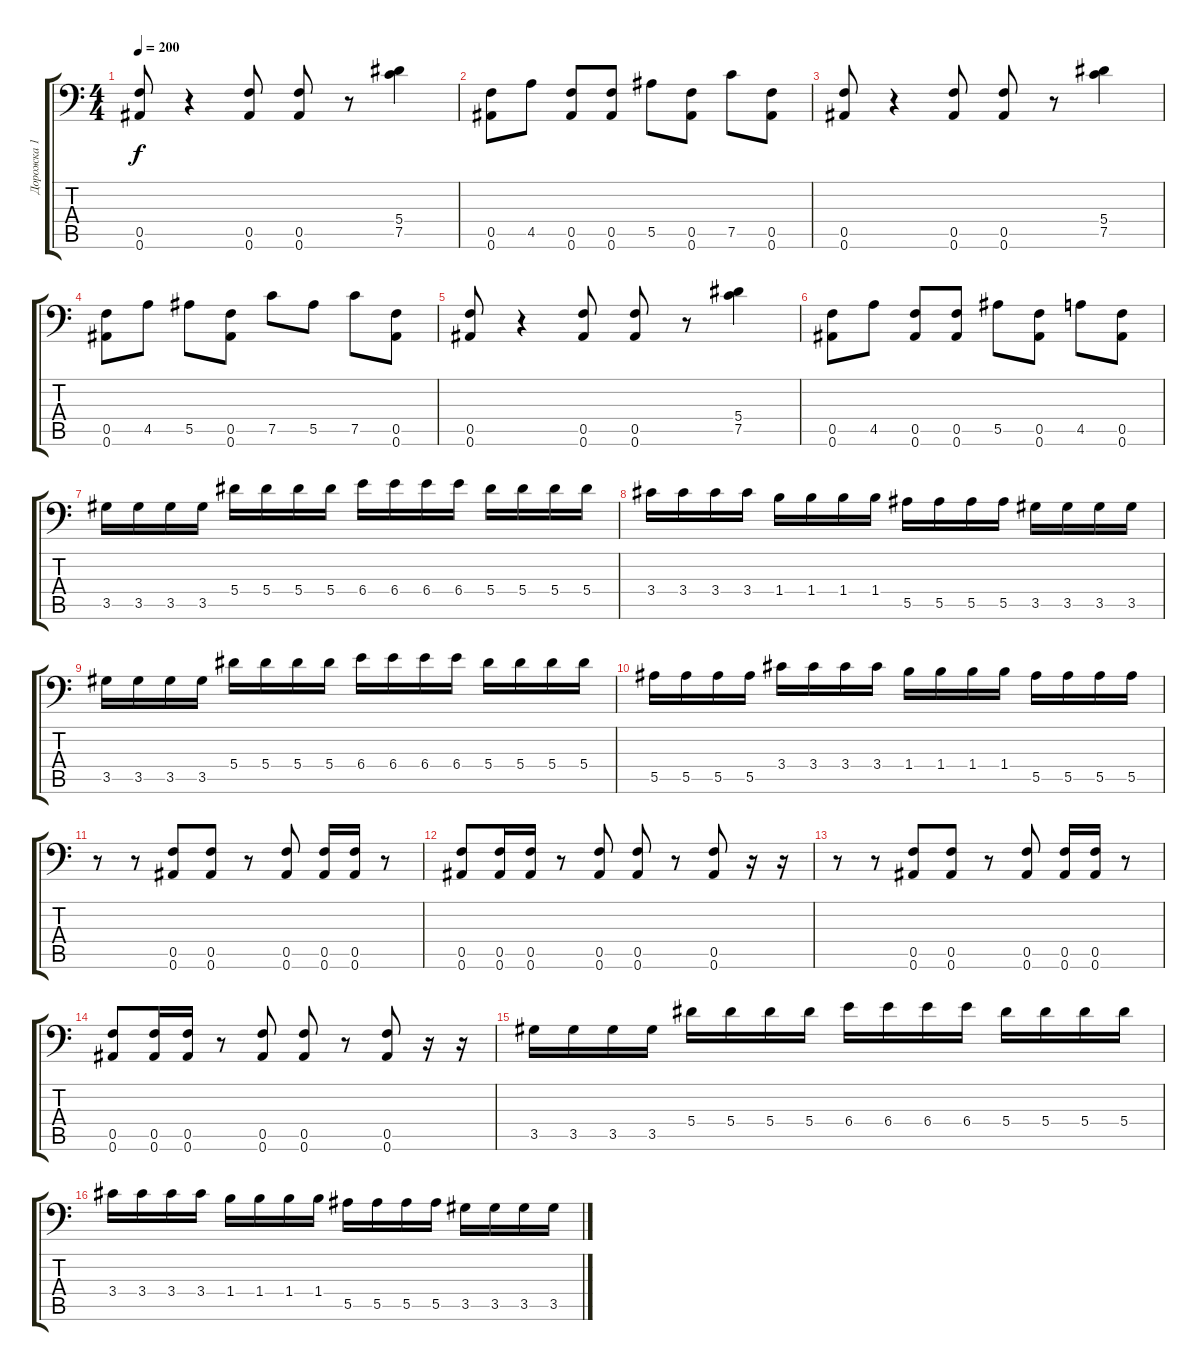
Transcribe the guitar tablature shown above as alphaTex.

\track ("Дорожка 1" "Дорожка 1") {instrument distortionguitar}
\staff {score tabs}
\tuning (C4 G3 Eb3 Bb2 F2 Bb1) {hide}
\ts (4 4)
\tempo 200
\clef f4
\ks c
(0.5 0.6).8{dy f} r.4 (0.5 0.6).8 (0.5 0.6).8 r.8 (5.4 7.5).4 |
(0.5 0.6).8 4.5.8 (0.5 0.6).8 (0.5 0.6).8 5.5.8 (0.5 0.6).8 7.5.8 (0.5 0.6).8 |
(0.5 0.6).8 r.4 (0.5 0.6).8 (0.5 0.6).8 r.8 (5.4 7.5).4 |
(0.5 0.6).8 4.5.8 5.5.8 (0.5 0.6).8 7.5.8 5.5.8 7.5.8 (0.5 0.6).8 |
(0.5 0.6).8 r.4 (0.5 0.6).8 (0.5 0.6).8 r.8 (5.4 7.5).4 |
(0.5 0.6).8 4.5.8 (0.5 0.6).8 (0.5 0.6).8 5.5.8 (0.5 0.6).8 4.5.8 (0.5 0.6).8 |
3.5.16 3.5.16 3.5.16 3.5.16 5.4.16 5.4.16 5.4.16 5.4.16 6.4.16 6.4.16 6.4.16 6.4.16 5.4.16 5.4.16 5.4.16 5.4.16 |
3.4.16 3.4.16 3.4.16 3.4.16 1.4.16 1.4.16 1.4.16 1.4.16 5.5.16 5.5.16 5.5.16 5.5.16 3.5.16 3.5.16 3.5.16 3.5.16 |
3.5.16 3.5.16 3.5.16 3.5.16 5.4.16 5.4.16 5.4.16 5.4.16 6.4.16 6.4.16 6.4.16 6.4.16 5.4.16 5.4.16 5.4.16 5.4.16 |
5.5.16 5.5.16 5.5.16 5.5.16 3.4.16 3.4.16 3.4.16 3.4.16 1.4.16 1.4.16 1.4.16 1.4.16 5.5.16 5.5.16 5.5.16 5.5.16 |
r.8 r.8 (0.5 0.6).8 (0.5 0.6).8 r.8 (0.5 0.6).8 (0.5 0.6).16 (0.5 0.6).16 r.8 |
(0.5 0.6).8 (0.5 0.6).16 (0.5 0.6).16 r.8 (0.5 0.6).8 (0.5 0.6).8 r.8 (0.5 0.6).8 r.16 r.16 |
r.8 r.8 (0.5 0.6).8 (0.5 0.6).8 r.8 (0.5 0.6).8 (0.5 0.6).16 (0.5 0.6).16 r.8 |
(0.5 0.6).8 (0.5 0.6).16 (0.5 0.6).16 r.8 (0.5 0.6).8 (0.5 0.6).8 r.8 (0.5 0.6).8 r.16 r.16 |
3.5.16 3.5.16 3.5.16 3.5.16 5.4.16 5.4.16 5.4.16 5.4.16 6.4.16 6.4.16 6.4.16 6.4.16 5.4.16 5.4.16 5.4.16 5.4.16 |
3.4.16 3.4.16 3.4.16 3.4.16 1.4.16 1.4.16 1.4.16 1.4.16 5.5.16 5.5.16 5.5.16 5.5.16 3.5.16 3.5.16 3.5.16 3.5.16
